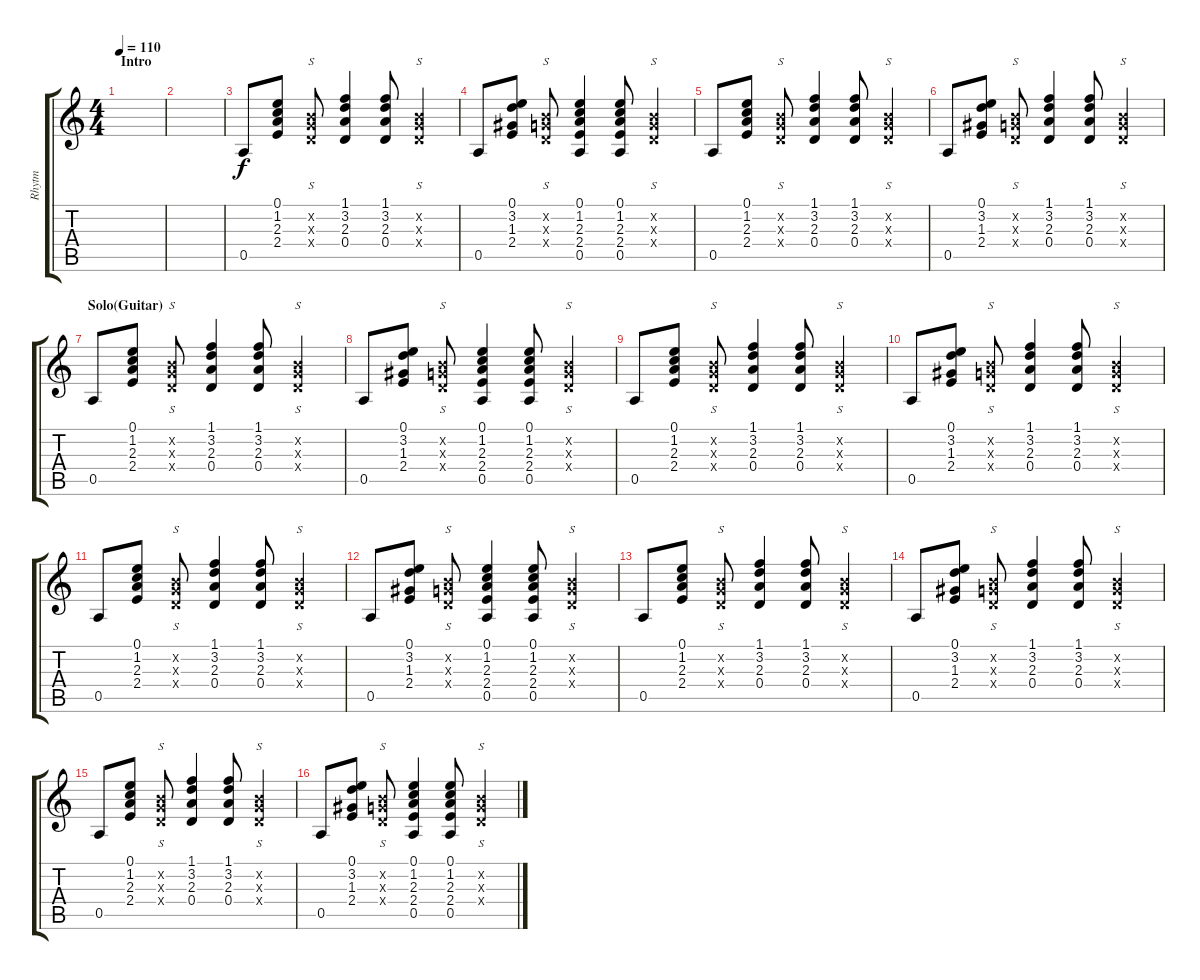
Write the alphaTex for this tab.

\track ("Rhytm" "Rhytm") {instrument electricguitarjazz}
\staff {score tabs}
\tuning (E4 B3 G3 D3 A2 E2) {hide}
\ts (4 4)
\section ("" "Intro")
\tempo 110
\clef g2
\ks c
|
|
0.5.8 (0.1 1.2 2.3 2.4).8 (0.2{x} 0.3{x} 0.4{x}).8{s} (1.1 3.2 2.3 0.4).4 (1.1 3.2 2.3 0.4).8 (0.2{x} 0.3{x} 0.4{x}).4{s} |
0.5.8 (0.1 3.2 1.3 2.4).8 (0.2{x} 0.3{x} 0.4{x}).8{s} (0.1 1.2 2.3 2.4 0.5).4 (0.1 1.2 2.3 2.4 0.5).8 (0.2{x} 0.3{x} 0.4{x}).4{s} |
0.5.8 (0.1 1.2 2.3 2.4).8 (0.2{x} 0.3{x} 0.4{x}).8{s} (1.1 3.2 2.3 0.4).4 (1.1 3.2 2.3 0.4).8 (0.2{x} 0.3{x} 0.4{x}).4{s} |
0.5.8 (0.1 3.2 1.3 2.4).8 (0.2{x} 0.3{x} 0.4{x}).8{s} (1.1 3.2 2.3 0.4).4 (1.1 3.2 2.3 0.4).8 (0.2{x} 0.3{x} 0.4{x}).4{s} |
\section ("" "Solo(Guitar)")
0.5.8 (0.1 1.2 2.3 2.4).8 (0.2{x} 0.3{x} 0.4{x}).8{s} (1.1 3.2 2.3 0.4).4 (1.1 3.2 2.3 0.4).8 (0.2{x} 0.3{x} 0.4{x}).4{s} |
0.5.8 (0.1 3.2 1.3 2.4).8 (0.2{x} 0.3{x} 0.4{x}).8{s} (0.1 1.2 2.3 2.4 0.5).4 (0.1 1.2 2.3 2.4 0.5).8 (0.2{x} 0.3{x} 0.4{x}).4{s} |
0.5.8 (0.1 1.2 2.3 2.4).8 (0.2{x} 0.3{x} 0.4{x}).8{s} (1.1 3.2 2.3 0.4).4 (1.1 3.2 2.3 0.4).8 (0.2{x} 0.3{x} 0.4{x}).4{s} |
0.5.8 (0.1 3.2 1.3 2.4).8 (0.2{x} 0.3{x} 0.4{x}).8{s} (1.1 3.2 2.3 0.4).4 (1.1 3.2 2.3 0.4).8 (0.2{x} 0.3{x} 0.4{x}).4{s} |
0.5.8 (0.1 1.2 2.3 2.4).8 (0.2{x} 0.3{x} 0.4{x}).8{s} (1.1 3.2 2.3 0.4).4 (1.1 3.2 2.3 0.4).8 (0.2{x} 0.3{x} 0.4{x}).4{s} |
0.5.8 (0.1 3.2 1.3 2.4).8 (0.2{x} 0.3{x} 0.4{x}).8{s} (0.1 1.2 2.3 2.4 0.5).4 (0.1 1.2 2.3 2.4 0.5).8 (0.2{x} 0.3{x} 0.4{x}).4{s} |
0.5.8 (0.1 1.2 2.3 2.4).8 (0.2{x} 0.3{x} 0.4{x}).8{s} (1.1 3.2 2.3 0.4).4 (1.1 3.2 2.3 0.4).8 (0.2{x} 0.3{x} 0.4{x}).4{s} |
0.5.8 (0.1 3.2 1.3 2.4).8 (0.2{x} 0.3{x} 0.4{x}).8{s} (1.1 3.2 2.3 0.4).4 (1.1 3.2 2.3 0.4).8 (0.2{x} 0.3{x} 0.4{x}).4{s} |
0.5.8 (0.1 1.2 2.3 2.4).8 (0.2{x} 0.3{x} 0.4{x}).8{s} (1.1 3.2 2.3 0.4).4 (1.1 3.2 2.3 0.4).8 (0.2{x} 0.3{x} 0.4{x}).4{s} |
0.5.8 (0.1 3.2 1.3 2.4).8 (0.2{x} 0.3{x} 0.4{x}).8{s} (0.1 1.2 2.3 2.4 0.5).4 (0.1 1.2 2.3 2.4 0.5).8 (0.2{x} 0.3{x} 0.4{x}).4{s}
